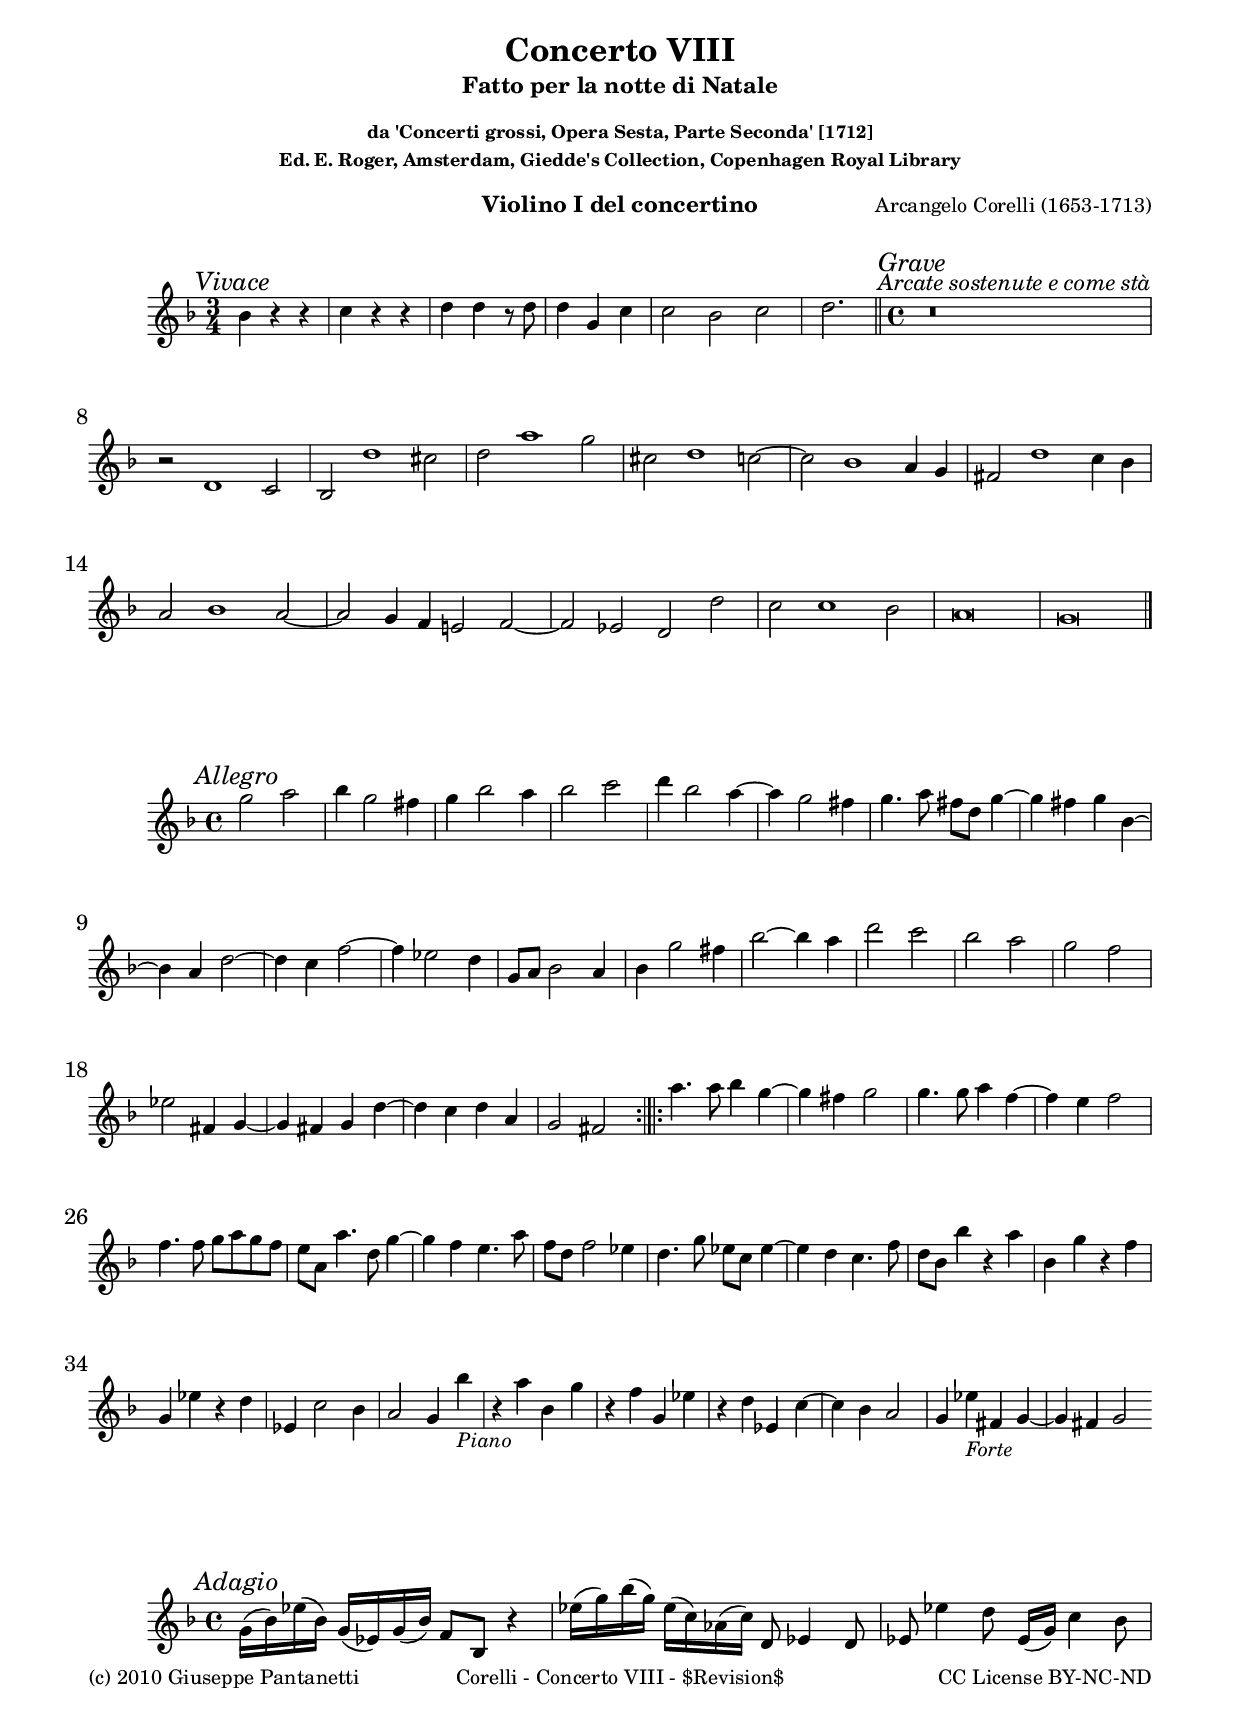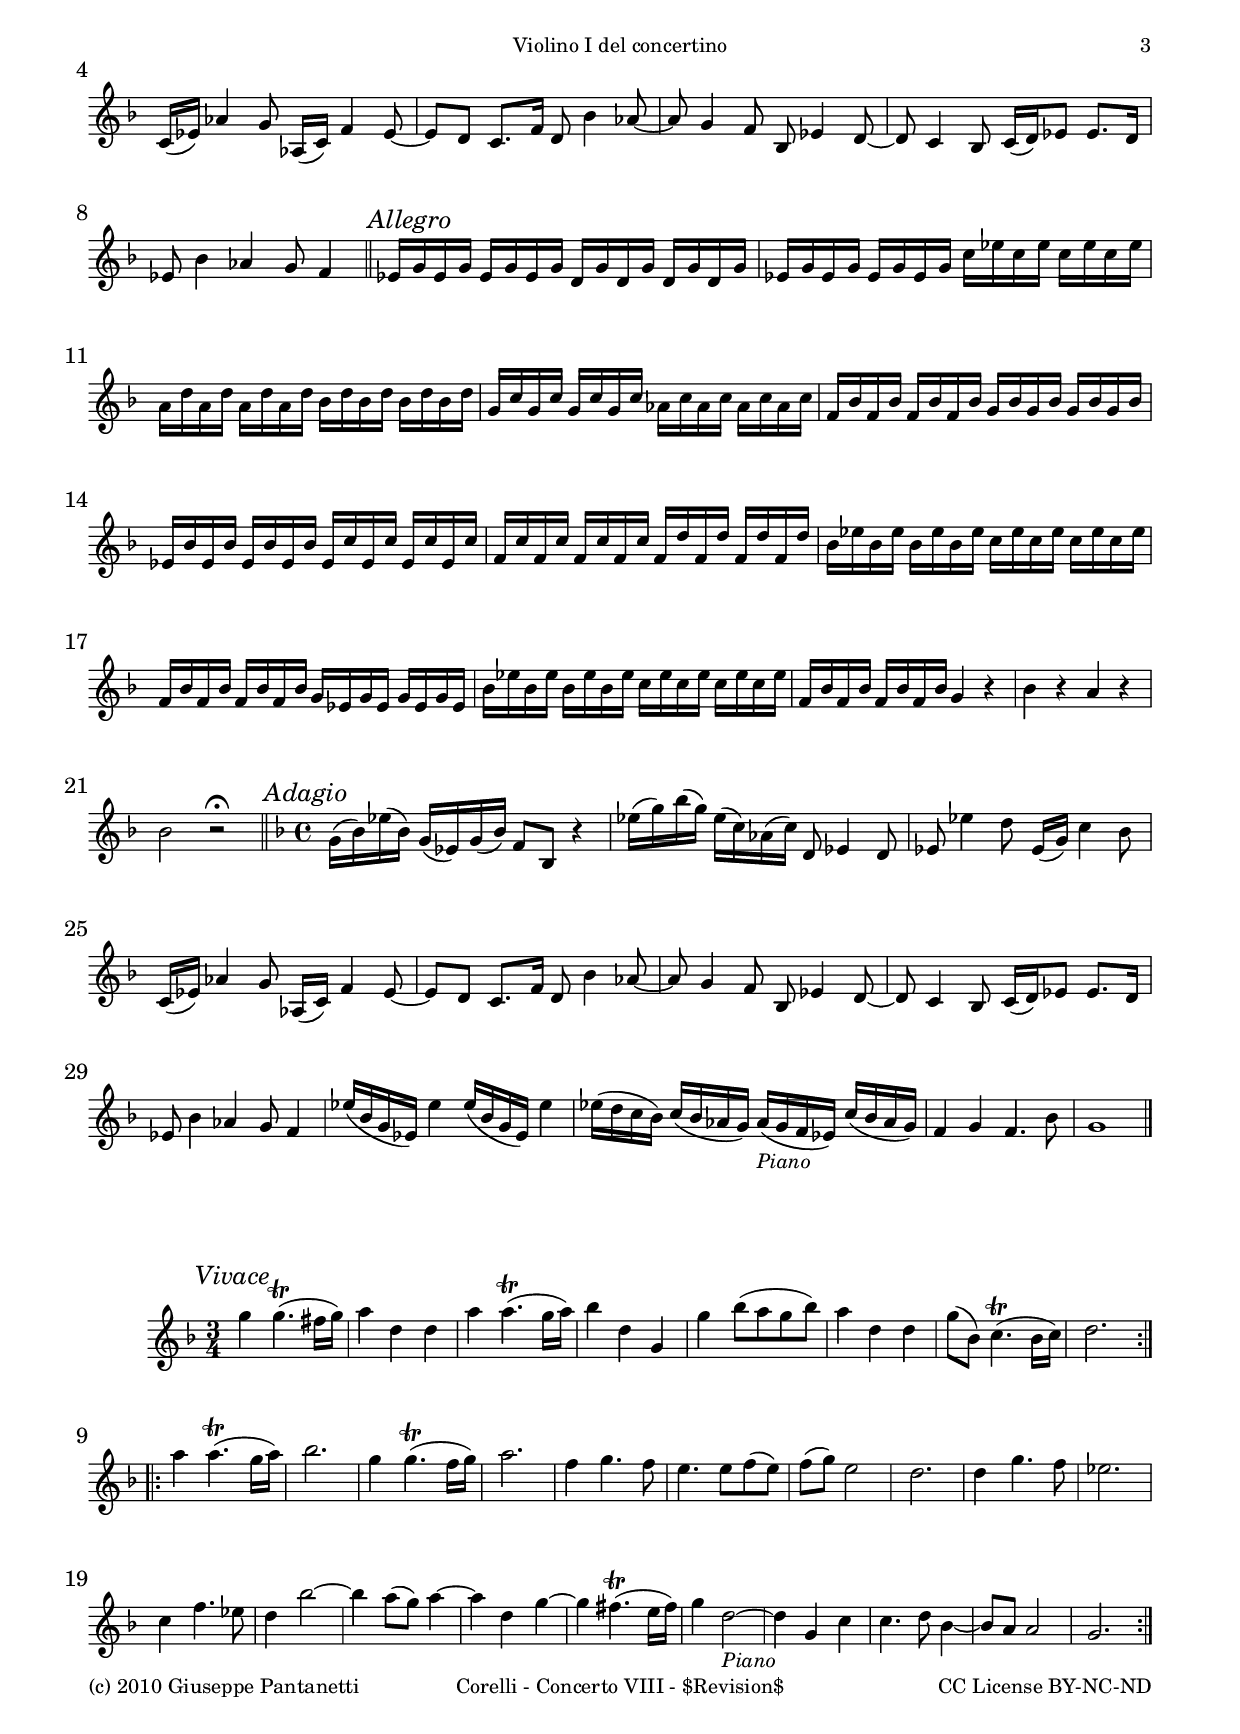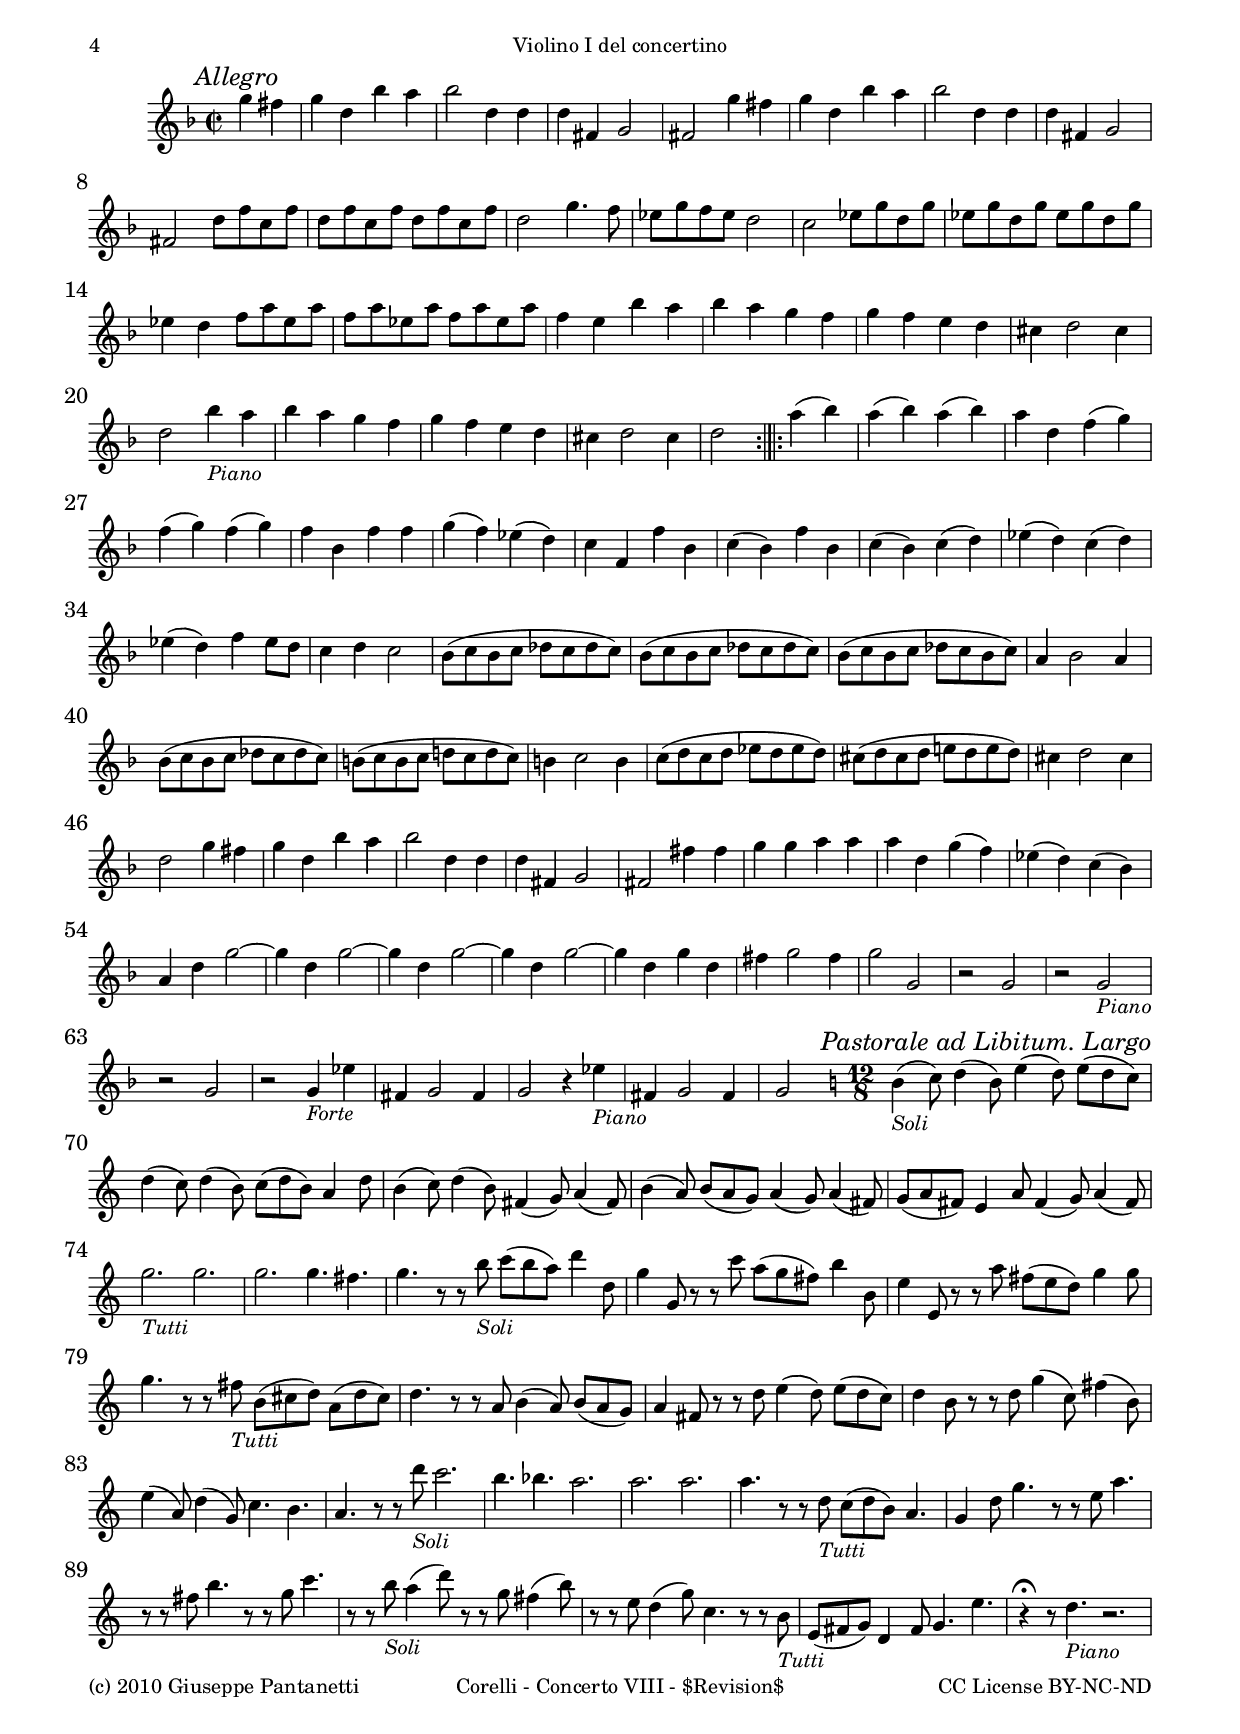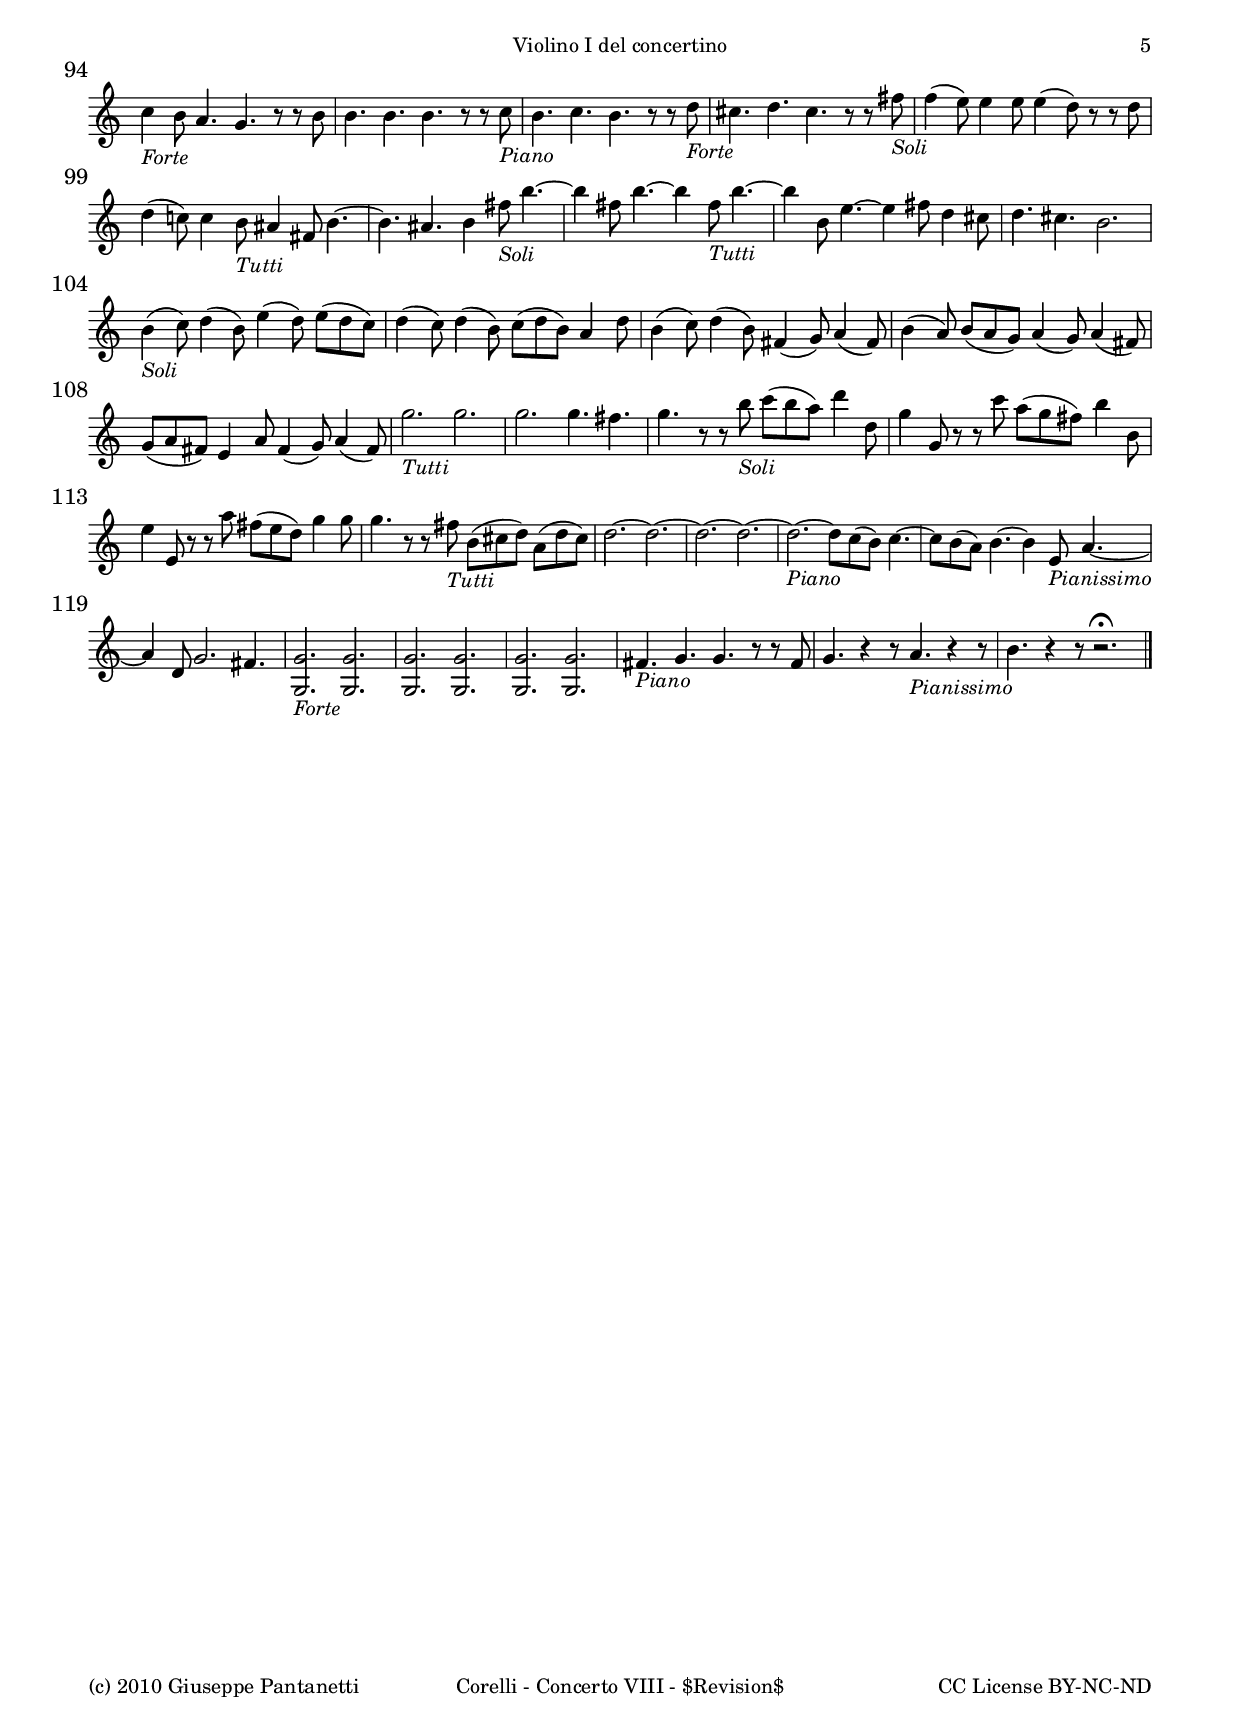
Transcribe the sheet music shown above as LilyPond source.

\include "corelli_viii_header.ly"
\include "corelli_viii_utilities.ly"
%#(set-global-staff-size 16.8)
#(set-global-staff-size 17.6)
%#(set-global-staff-size 17)

\paper  {
	auto-first-page-number = ##t
  # (define page-breaking ly:page-turn-breaking)
}

\layout {
	\context { \Score skipBars = ##t }
}

vlIvivace = \relative c'' { 
	\global
	\time 3/4
	\key d \minor
	\clef treble

	bes4 r r |
	c r r |
	d d r8 d |
	d4 g, c |
	\set Score.measureLength = #(ly:make-moment 6 4)
	c2 bes c |
	\set Score.measureLength = #(ly:make-moment 3 4)
	d2. |
}

vlIgrave = \relative c' { 
	\global
	\clef treble
	\time 4/4
	\set Score.measureLength = #(ly:make-moment 4 2)

	r\breve |
	r2 d1 c2 |
	bes2 d'1 cis2 |
	d a'1 g2 |
	cis, d1 c2~ |
	c bes1 a4 g |
	fis2 d'1 c4 bes | 
	a2 bes1 a2~ |
	a g4 f e!2 f~ |
	f ees d d' |
	c c1 bes2 |
	a\breve |
	g\breve | \bar "|."
}

vlIallegro = \relative c'' { 
	\global
	\clef treble
	\key d \minor
	\time 4/4
	\set Score.measureLength = #(ly:make-moment 4 4)
	
	g'2 a |
	bes4 g2 fis4 |
	g bes2 a4 |
	bes2 c |
	d4 bes2 a4~ |

	a g2 fis4 |
	g4. a8 fis d g4~ |
	g fis g bes,~ |
	bes a d2~ |
	d4 c f2~ |
	f4 ees2 d4 |
	g,8 a bes2 a4 |
	bes g'2 fis4 |
	bes2~ bes4 a |
	
	d2 c |
	bes a |
	g f |
	ees fis,4 g~ |
	g fis g d'~ |
	d c d a |
	g2 fis \bar ":|.|:"
	a'4. a8 bes4 g~ |
	g fis g2 |
	g4. g8 a4 f~ |
	
	f e f2 |
	f4. f8 g a g f |
	e a, a'4. d,8 g4~ |
	g f e4. a8 |
	f d f2 ees4 |
	d4. g8 ees c ees4~ |
	ees d c4. f8 |
	
	d bes bes'4 r a |
	bes, g' r f |
	g, ees' r d |
	ees, c'2 bes4 |
	a2 g4 bes'_\piano |
	r a bes, g' |
	r f g, ees' |
	r d ees, c'~ |
	c bes a2 |
	
	g4 ees'_\forte fis, g~ |
	g fis g2 \bar ":|"
}

vlIadagio = \relative c'' { 
	\global
	\key d \minor
  \time 4/4

	g16( bes) ees( bes) g( ees) g( bes) f8 bes, r4 |
	ees'16( g) bes( g) ees( c) aes( c) d,8 ees4 d8 |

	ees8 ees'4 d8 ees,16( g) c4 bes8 |
	c,16( ees) aes4 g8 aes,16( c) f4 ees8~ |
	ees8 d8 c8. f16 d8 bes'4 aes8~ |
	aes8 g4 f8 bes, ees4 d8~ |
	d8 c4 bes8 c16( d) ees8 ees8. d16 |
	ees8 bes'4 aes g8 f4 |
}

vlIallegroII = \relative c' { 
	\global

	<< {\repeat unfold 4 { ees16 g }} {\tupla} >> << {\repeat unfold 4 { d16 g }} {\tupla} >>|
	<< {\repeat unfold 4 { ees16 g }} {\tupla} >> << {\repeat unfold 4 { c ees }} {\tupla} >> |

	<< {a, d \repeat unfold 3 { a d }} {\tupla} >> << {\repeat unfold 4 { bes d }} {\tupla} >> |
	<< {g, c \repeat unfold 3 { g c }} {\tupla} >> << {\repeat unfold 4 { aes c }} {\tupla} >> |
	<< {f, bes \repeat unfold 3 { f bes }} {\tupla} >> << {\repeat unfold 4 { g bes }} {\tupla} >> |

	<< {\repeat unfold 4 { ees, bes' }} {\tupla} >> << {\repeat unfold 4 { ees, c' }} {\tupla} >> |
	<< {\repeat unfold 4 { f, c' }} {\tupla} >> << {\repeat unfold 4 { f, d' }} {\tupla} >> |
	<< {\repeat unfold 4 { bes ees }} {\tupla} >> << {\repeat unfold 4 { c ees }} {\tupla} >> |
		
	<< {f, bes \repeat unfold 3 { f bes }} {\tupla} >> << {\repeat unfold 4 { g ees }} {\tupla} >> |
	<< {bes' ees \repeat unfold 3 { bes ees }} {\tupla} >> << {\repeat unfold 4 { c ees }} {\tupla} >> |
	<< {f, bes \repeat unfold 3 { f bes }} {\tupla} >> g4 r |

	bes r a r |
	bes2 r\fermata |
}

vlIadagioII = {
	\vlIadagio 
	\relative c'' { \repeat unfold 2 { ees16( bes g ees) ees'4 } | 
	ees16( d c bes) c( bes aes g) aes_\piano( g f ees) c'(bes aes g) |
	f4 g f4. bes8 |
	g1 | } \bar "|."
}

vlIvivaceII = \relative c'' { 
	\global
	\key d \minor
	\time 3/4

	g'4 g4.\trill( fis16 g) |
	a4 d, d |
	a' a4.\trill( g16 a) |
	bes4 d, g, |
	g' bes8( a g bes) |
	a4 d, d |
	g8( bes,) c4.\trill( bes16 c) |
	d2. | \bar ":|.|:"

	a'4 a4.\trill( g16 a) |
	bes2. |
	g4 g4.\trill( f16 g) |
	a2. |
	f4 g4. f8 |
	e4. e8[ f( e)] |
	f( g) e2 |
	d2. |
	d4 g4. f8 |
	ees2. |
	c4 f4. ees8 |
	d4 bes'2~ |
	bes4 a8( g) a4~ |
	a d, g~ |
	g fis4.\trill( e16 fis) |
	g4 d2~_\piano |
	d4 g, c |
	c4. d8 bes4~ |
	bes8 a a2 |
	g2. \bar ":|.|:"
}

vlIallegroIII = \relative c'' {
	\global
	\key d \minor
	\time 2/2

	\partial 4*2 \repeat unfold 2 { g'4 fis |
	g d bes' a |
	
	bes2 d,4 d |
	d fis, g2 |
	fis } \repeat unfold 3 { d'8 f c f } |

	d2 g4. f8 |
	ees8 g f ees d2 |
	c \repeat unfold 3 { ees8 g d g } |
	ees4 d \repeat unfold 3 { f8 a ees a } |
	f4 e 
	<< \repeat unfold 2 {bes' a | 
	bes a g f | 
	g f e d |
	cis d2 cis4 |
	d2 } {s2 s1 s1 s1 s2 s4_\piano s4 s1 s1 s1 s2 }>> \bar ":|.|:"

	\repeat unfold 3 {a'4( bes) } |
	a d, \repeat unfold 3 {f( g)} |
	f bes, f' f |
	g(  f) ees( d) |
	c f, \repeat unfold 2 {f' bes, c( bes) } 
	\repeat unfold 2 {c( d) ees( d)} f ees8 d |
	c4 d c2 |
	\repeat unfold 2 { bes8( c bes c des8 c des c) } |
	bes8( c bes c des c bes c) |
	a4 bes2 a4 |
	bes8( c bes c des c des c) |
	b8( c b c d! c d c) |
	b4 c2 b4 |
	c8( d c d ees d ees d) |
	cis8( d cis d e! d e d) |
	cis4 d2 cis4|
	d2 g4 fis |
	g d bes' a |
	bes2 d,4 d |
	d fis, g2 |
	fis2 fis'4  fis |
	g g a a |
	a d, g( f) |
	ees( d) c( bes) |
	a \repeat unfold 4 { d g2~ g4 } d g d |
	fis g2 fis4 |
	g2 << \repeat unfold 4 {g,2 r} {\repeat unfold 4 {s2} s2_\piano s1 s2 }>>
	g4_\forte ees' |
	fis, g2 fis4 |
	g2 r4 ees'_\piano |
        fis, g2 fis4 |
	\set Score.measureLength = #(ly:make-moment 2 4)
        g2 \bar ":|" 
}

vlIpastoralepiece = \relative c'' {
	b4(_\soli c8) d4( b8) e4( d8) e8( d c) |
	d4( c8) d4( b8) c( d b) a4 d8 |
	
	b4( c8) d4( b8) fis4( g8) a4( fis8)
	b4( a8) b( a g) a4( g8) a4( fis8) |
	g( a fis) e4 a8 fis4( g8) a4( fis8) |
	g'2._\tutti g2. |
	g2. g4. fis |
	
	g r8 r b_\soli c( b a) d4 d,8 |
	g4 g,8 r r c' a( g fis) b4 b,8 |
	e4 e,8 r r a' fis( e d) g4 g8 |
	g4. r8 r8 fis_\tutti b,( cis d) a( d cis) |
}

vlIpastorale = \relative c'' {
	\global
	\key c \major
	\time 12/8

	\vlIpastoralepiece
	
	d4. r8 r a b4( a8) b( a g) |
	a4 fis8 r r d' e4( d8) e( d c) |
	d4 b8 r r d g4( c,8) fis4( b,8) |
	e4( a,8) d4( g,8) c4. b |
	
	a r8 r d'8_\soli c2. |
	b4. bes a2. |
	a a |
	a4. r8 r d,_\tutti c( d b) a4. |
	g4 d'8 g4. r8 r e a4. |
	r8 r fis b4. r8 r g c4. |

	r8 r b_\soli a4( d8) r r g, fis4( b8) |
	r r e, d4( g8) c,4. r8 r b_\tutti |
	e,( fis g) d4 fis8 g4. e' |
	r4^\fermata r8 d4._\piano r2. |
	c4_\forte b8 a4. g r8 r b |

	b4. b b r8 r c_\piano |
	b4. c b r8 r d_\forte |
	cis4. d cis r8 r fis_\soli |
	f4( e8) e4 e8 e4( d8) r r d |

	d4( c!8) c4 b8_\tutti ais4 fis8 b4.~ |
	b ais b4 fis'8_\soli b4.~ |
	b4 fis8 b4.~ b4 fis8_\tutti b4.~ |
	b4 b,8 e4.~ e4 fis8 d4 cis8 |

	d4. cis b2. | 	
	\vlIpastoralepiece
	d2.~ d~ |
	d~ d~ |
	d~_\piano d8 c( b) c4.~ |
	c8 b( a) b4.~ b4 e,8_\pianissimo a4.~ |
	a4 d,8 g2. fis4. |
	<<{g2._\forte} {g,2.}>>
	\repeat unfold 5 { << {g'2.} {g,2.} >> } |
	fis'4._\piano g g r8 r fis |
	g4. r4 r8 a4._\pianissimo r4 r8 |
	b4. r4 r8 r2.^\fermata \bar "|."
}


\header { instrument = "Violino I del concertino" }

\book {
	\score { { \new Staff 
		\vivace \vlIvivace \bar "||"
		\grave  \vlIgrave 
	} }
	\score { { \new Staff
		\allegro \vlIallegro
	} }
	\score { { \new Staff
		\adagio \vlIadagio \bar "||"
		\allegro \vlIallegroII \bar "||"
		\adagio \vlIadagioII
	} }
	\score { { \new Staff
		\vivace \vlIvivaceII
	} }
	\score { { \new Staff
		\allegro \vlIallegroIII 
		\pastorale \vlIpastorale 
	} }
}


